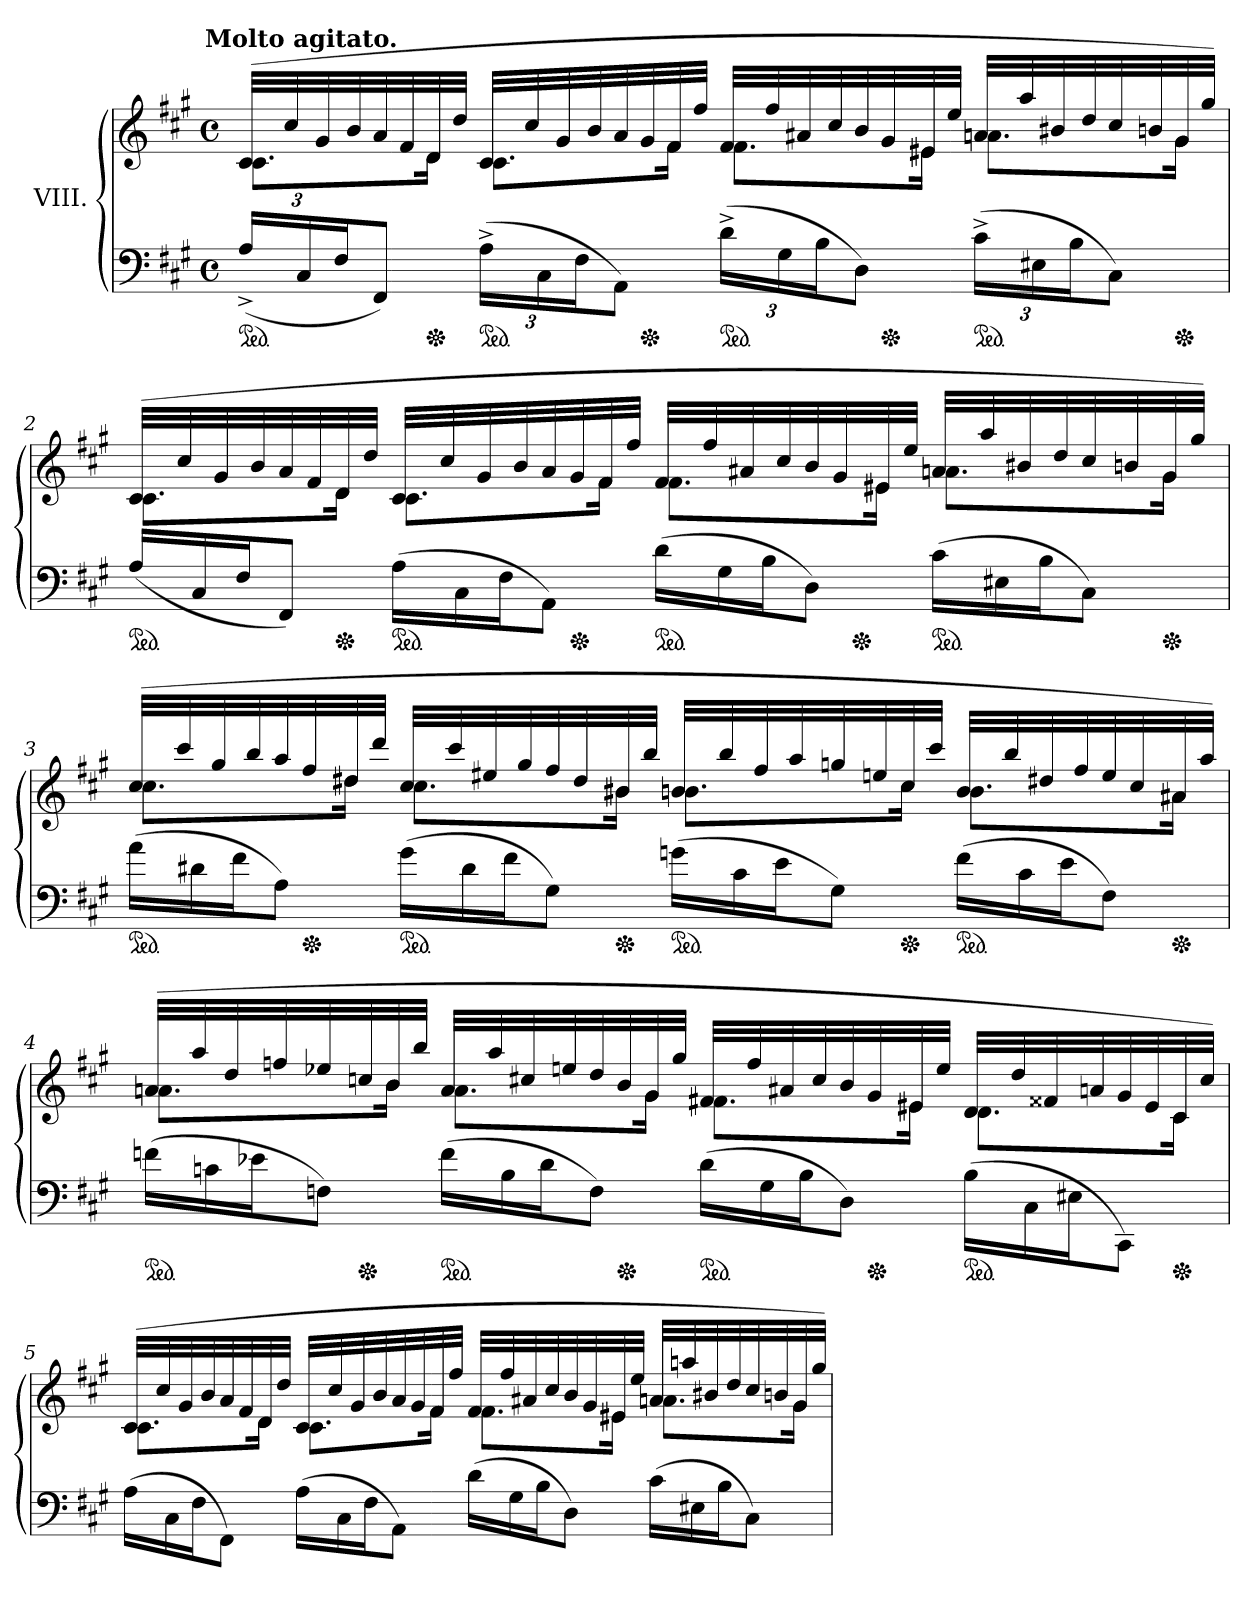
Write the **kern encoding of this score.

**kern	**kern
*part1	*part1
*staff2	*staff1
*I"VIII.	*
*clefF4	*clefG2
*k[f#c#g#]	*k[f#c#g#]
*f#:	*f#:
!!LO:TX:omd:t=Molto agitato.
*M4/4	*M4/4
*met(c)	*met(c)
*MM108	*MM108
=1	=1
*	*^
!LO:TX:a:color=crimson:t=⚠	!	!
*ped	*	*
(>24A^<LL	(>32c#LLL	8.c#L
.	32cc#!	.
24C#	.	.
.	32g#!	.
24F#J	.	.
.	32b!	.
8FF#J)	32a!	.
.	32f#!	.
*Xped	*	*
.	32d	16dJk
.	32dd!JJJ	.
!LO:TX:a:color=crimson:t=⚠	!	!
*ped	*	*
(>24A^<LL	32c#LLL	8.c#L
.	32cc#!	.
24C#	.	.
.	32g#!	.
24F#J	.	.
.	32b!	.
8AAJ)	32a!	.
*Xped	*	*
.	32g#!	.
.	32f#	16f#Jk
.	32ff#!JJJ	.
!LO:TX:a:color=crimson:t=⚠	!	!
*ped	*	*
(>24d^<LL	32f#LLL	8.f#L
.	32ff#!	.
24G#	.	.
.	32a#X!	.
24BJ	.	.
.	32cc#!	.
8DJ)	32b!	.
*Xped	*	*
.	32g#!	.
.	32e#X	16e#XJk
.	32ee!JJJ	.
!LO:TX:a:color=crimson:t=⚠	!	!
*ped	*	*
(>24c#^<LL	32anLLL	8.anL
.	32aa!	.
24E#X	.	.
.	32b#X!	.
24BJ	.	.
.	32dd!	.
8C#J)	32cc#!	.
.	32bn!	.
*Xped	*	*
.	32g#	16g#Jk
.	32gg#!JJJ)	.
*	*v	*v
=2	=2
*Xtuplet	*
*	*^
*ped	*	*
*	*	*^
(>24ALL	(>32c#LLL	8.c#L	2ryy
.	32cc#!	.	.
24C#	.	.	.
.	32g#!	.	.
24F#J	.	.	.
.	32b!	.	.
8FF#J)	32a!	.	.
.	32f#!	.	.
*Xped	*	*	*
.	32d	16dJk	.
.	32dd!JJJ	.	.
*ped	*	*	*
(>24ALL	32c#LLL	8.c#L	.
.	32cc#!	.	.
24C#	.	.	.
.	32g#!	.	.
24F#J	.	.	.
.	32b!	.	.
8AAJ)	32a!	.	.
*Xped	*	*	*
.	32g#!	.	.
.	32f#	16f#Jk	.
.	32ff#!JJJ	.	.
*ped	*	*	*
(>24dLL	32f#LLL	8.f#L	8ryy
.	32ff#!	.	.
24G#	.	.	.
.	32a#X!	.	.
24BJ	.	.	.
.	32cc#!	.	.
8DJ)	32b!	.	32.ryy
.	32g#!	.	.
*Xped	*	*	*
.	.	.	4ryy
.	32e#X	16e#XJk	.
.	32ee!JJJ	.	.
*ped	*	*	*
(>24c#LL	32anLLL	8.anL	.
.	32aa!	.	.
24E#X	.	.	.
.	32b#X!	.	.
24BJ	.	.	.
.	32dd!	.	.
8C#J)	32cc#!	.	.
.	32bn!	.	.
.	.	.	16ryy
*Xped	*	*	*
.	32g#	16g#Jk	.
.	32gg#!JJJ)	.	.
.	.	.	64ryy
*	*	*v	*v
=3	=3	=3
*ped	*	*
(>24aLL	(>32cc#LLL	8.cc#L
.	32ccc#!	.
24d#X	.	.
.	32gg#!	.
24f#J	.	.
.	32bb!	.
8AJ)	32aa!	.
*Xped	*	*
.	32ff#!	.
.	32dd#X	16dd#XJk
.	32ddd!JJJ	.
*ped	*	*
(>24g#LL	32cc#LLL	8.cc#L
.	32ccc#!	.
24d#	.	.
.	32ee#X!	.
24f#J	.	.
.	32gg#!	.
8G#J)	32ff#!	.
.	32dd#!	.
*Xped	*	*
.	32b#X	16b#XJk
.	32bb!JJJ	.
*ped	*	*
(>24gnLL	32bnLLL	8.bnL
.	32bb!	.
24c#	.	.
.	32ff#!	.
24eJ	.	.
.	32aa!	.
8G#J)	32ggn!	.
.	32een!	.
*Xped	*	*
.	32cc#	16cc#Jk
.	32ccc#!JJJ	.
*ped	*	*
(>24f#LL	32bLLL	8.bL
.	32bb!	.
24c#	.	.
.	32dd#X!	.
24eJ	.	.
.	32ff#!	.
8F#J)	32ee!	.
.	32cc#!	.
*Xped	*	*
.	32a#X	16a#XJk
.	32aa!JJJ)	.
=4	=4	=4
*ped	*	*
(>24fnLL	(>32anLLL	8.anL
.	32aa!	.
24cn	.	.
.	32dd!	.
24e-XJ	.	.
.	32ffn!	.
8FnJ)	32ee-X!	.
*Xped	*	*
.	32ccn!	.
.	32b	16bJk
.	32bb!JJJ	.
*ped	*	*
(>24fLL	32aLLL	8.aL
.	32aa!	.
24B	.	.
.	32cc#X!	.
24dJ	.	.
.	32een!	.
8FJ)	32dd!	.
*Xped	*	*
.	32b!	.
.	32g#	16g#Jk
.	32gg#!JJJ	.
*ped	*	*
(>24dLL	32f#XLLL	8.f#XL
.	32ff!	.
24G#	.	.
.	32a#X!	.
24BJ	.	.
.	32cc#!	.
8DJ)	32b!	.
*Xped	*	*
.	32g#!	.
.	32e#X	16e#XJk
.	32ee!JJJ	.
*ped	*	*
(>24BLL	32dLLL	8.dL
.	32dd!	.
24C#\	.	.
.	32f##X!	.
24E#XJ	.	.
.	32an!	.
8CC#J)	32g#!	.
.	32e#!	.
*Xped	*	*
.	32c#	16c#Jk
.	32cc#!JJJ)	.
=5	=5	=5
(>24A\LL	(>32c#LLL	8.c#L
.	32cc#!	.
24C#	.	.
.	32g#!	.
24F#J	.	.
.	32b!	.
8FF#J)	32a!	.
.	32f#!	.
.	32d	16dJk
.	32dd!JJJ	.
(>24A\LL	32c#LLL	8.c#L
.	32cc#!	.
24C#	.	.
.	32g#!	.
24F#J	.	.
.	32b!	.
8AAJ)	32a!	.
.	32g#!	.
.	32f#	16f#Jk
.	32ff#!JJJ	.
(>24d\LL	32f#LLL	8.f#L
.	32ff#!	.
24G#	.	.
.	32a#X!	.
24BJ	.	.
.	32cc#!	.
8DJ)	32b!	.
.	32g#!	.
.	32e#X	16e#XJk
.	32ee!JJJ	.
(>24c#\LL	32anLLL	8.anL
.	32aan!	.
24E#X	.	.
.	32b#X!	.
24BJ	.	.
.	32dd!	.
8C#J)	32cc#!	.
.	32bn!	.
.	32g#	16g#Jk
.	32gg#!JJJ)	.
*	*v	*v
=	=
*-	*-
